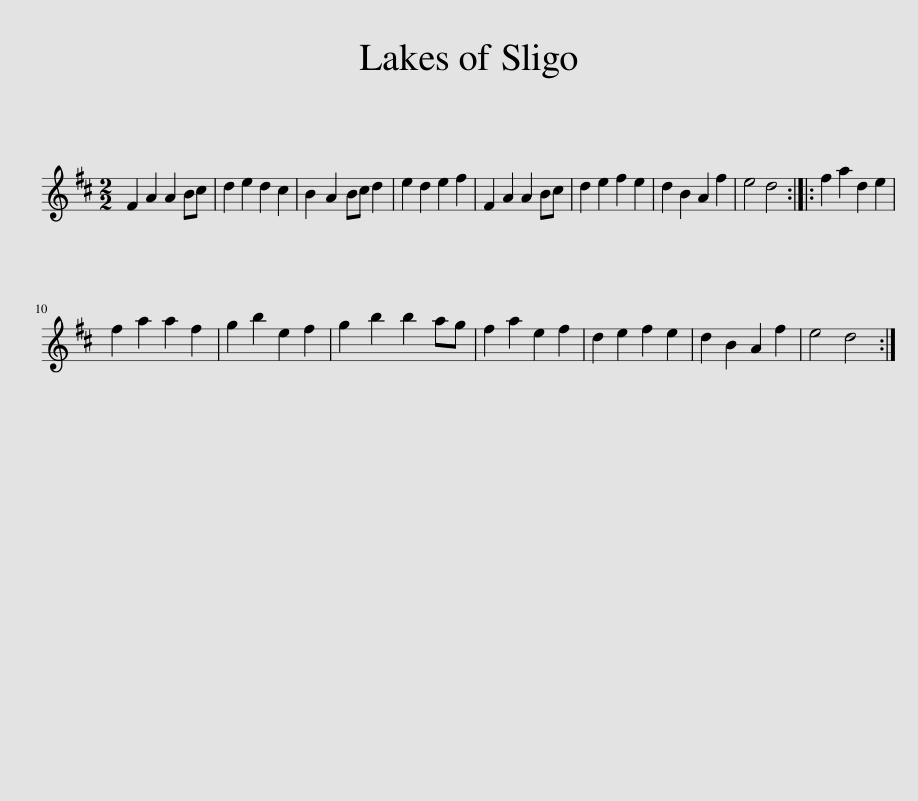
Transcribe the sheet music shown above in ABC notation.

X:1
L:1/8
M:2/2
I:linebreak $
K:D
V:1 treble
V:1
 F2 A2 A2 Bc | d2 e2 d2 c2 | B2 A2 Bc d2 | e2 d2 e2 f2 | F2 A2 A2 Bc | %5
 d2 e2 f2 e2 | d2 B2 A2 f2 | e4 d4 :: f2 a2 d2 e2 |$ f2 a2 a2 f2 | %10
 g2 b2 e2 f2 | g2 b2 b2 ag | f2 a2 e2 f2 | d2 e2 f2 e2 | d2 B2 A2 f2 | %15
 e4 d4 :| %16
